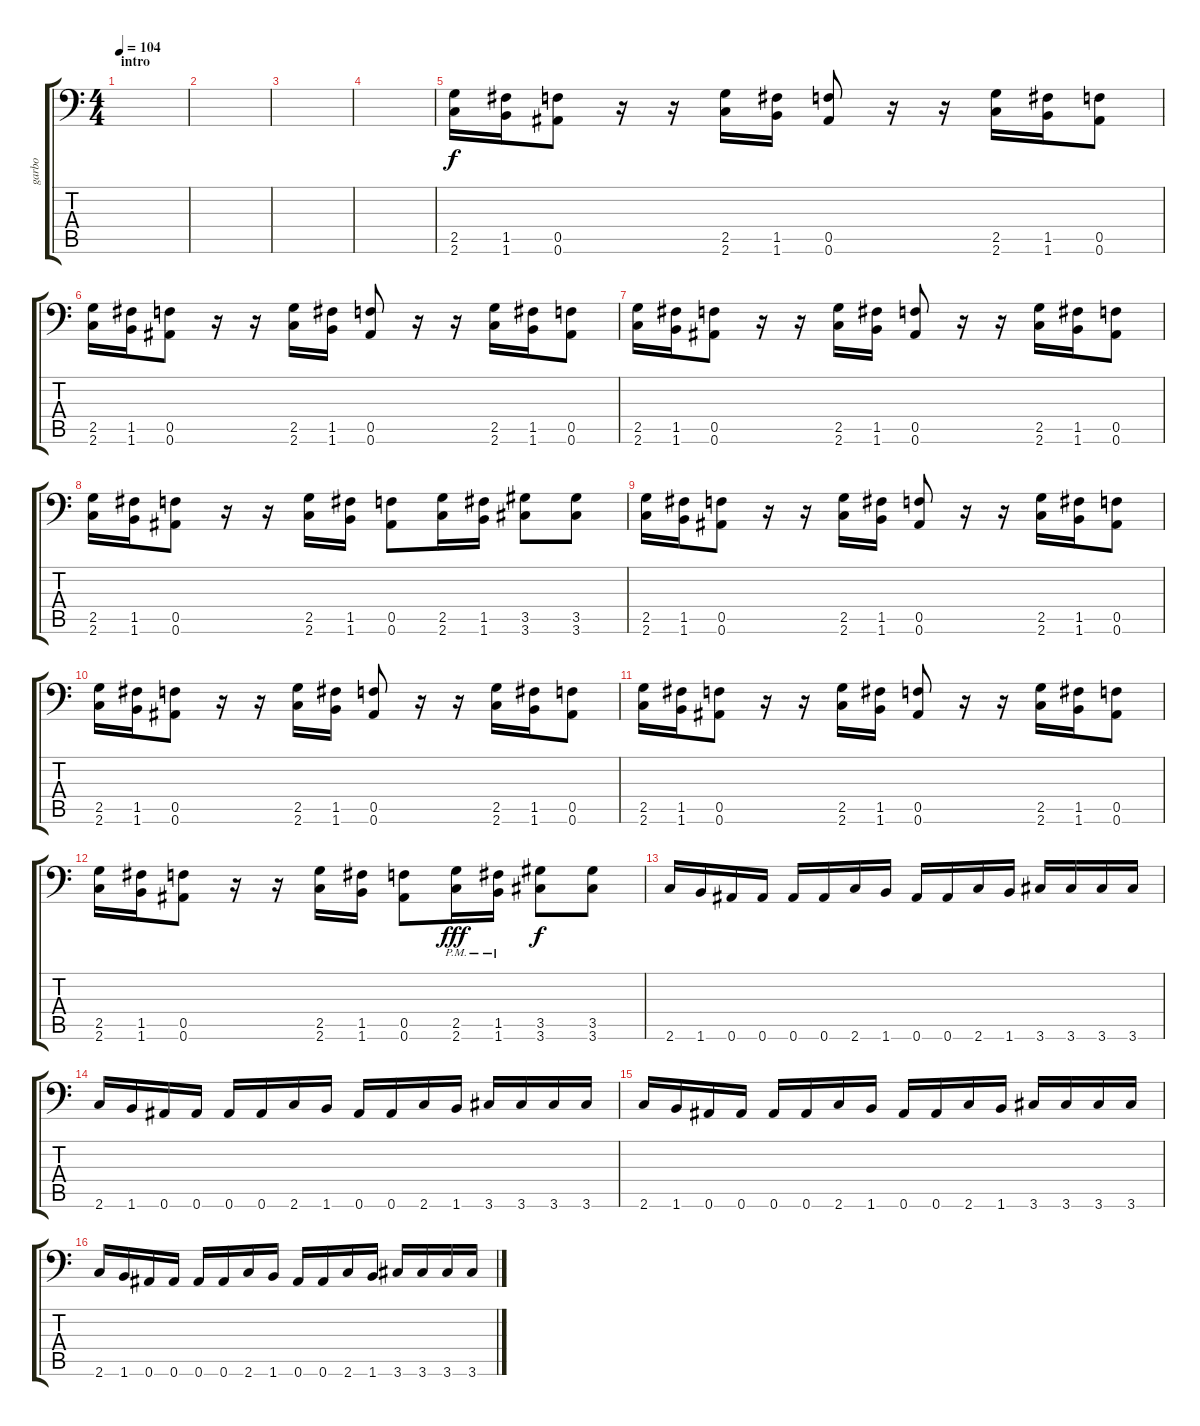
\track ("garbo" "garbo") {instrument overdrivenguitar}
\staff {score tabs}
\tuning (C4 G3 Eb3 Bb2 F2 Bb1) {hide}
\ts (4 4)
\section ("" "intro")
\tempo 104
\clef f4
\ks c
|
|
|
|
(2.5 2.6).16 (1.5 1.6).16 (0.5 0.6).8 r.16 r.16 (2.5 2.6).16 (1.5 1.6).16 (0.5 0.6).8 r.16 r.16 (2.5 2.6).16 (1.5 1.6).16 (0.5 0.6).8 |
(2.5 2.6).16 (1.5 1.6).16 (0.5 0.6).8 r.16 r.16 (2.5 2.6).16 (1.5 1.6).16 (0.5 0.6).8 r.16 r.16 (2.5 2.6).16 (1.5 1.6).16 (0.5 0.6).8 |
(2.5 2.6).16 (1.5 1.6).16 (0.5 0.6).8 r.16 r.16 (2.5 2.6).16 (1.5 1.6).16 (0.5 0.6).8 r.16 r.16 (2.5 2.6).16 (1.5 1.6).16 (0.5 0.6).8 |
(2.5 2.6).16 (1.5 1.6).16 (0.5 0.6).8 r.16 r.16 (2.5 2.6).16 (1.5 1.6).16 (0.5 0.6).8 (2.5 2.6).16 (1.5 1.6).16 (3.5 3.6).8 (3.5 3.6).8 |
(2.5 2.6).16 (1.5 1.6).16 (0.5 0.6).8 r.16 r.16 (2.5 2.6).16 (1.5 1.6).16 (0.5 0.6).8 r.16 r.16 (2.5 2.6).16 (1.5 1.6).16 (0.5 0.6).8 |
(2.5 2.6).16 (1.5 1.6).16 (0.5 0.6).8 r.16 r.16 (2.5 2.6).16 (1.5 1.6).16 (0.5 0.6).8 r.16 r.16 (2.5 2.6).16 (1.5 1.6).16 (0.5 0.6).8 |
(2.5 2.6).16 (1.5 1.6).16 (0.5 0.6).8 r.16 r.16 (2.5 2.6).16 (1.5 1.6).16 (0.5 0.6).8 r.16 r.16 (2.5 2.6).16 (1.5 1.6).16 (0.5 0.6).8 |
(2.5 2.6).16 (1.5 1.6).16 (0.5 0.6).8 r.16 r.16 (2.5 2.6).16 (1.5 1.6).16 (0.5 0.6).8 (2.5{pm} 2.6{pm}).16{dy fff} (1.5{pm} 1.6{pm}).16 (3.5 3.6).8{dy f} (3.5 3.6).8 |
2.6.16 1.6.16 0.6.16 0.6.16 0.6.16 0.6.16 2.6.16 1.6.16 0.6.16 0.6.16 2.6.16 1.6.16 3.6.16 3.6.16 3.6.16 3.6.16 |
2.6.16 1.6.16 0.6.16 0.6.16 0.6.16 0.6.16 2.6.16 1.6.16 0.6.16 0.6.16 2.6.16 1.6.16 3.6.16 3.6.16 3.6.16 3.6.16 |
2.6.16 1.6.16 0.6.16 0.6.16 0.6.16 0.6.16 2.6.16 1.6.16 0.6.16 0.6.16 2.6.16 1.6.16 3.6.16 3.6.16 3.6.16 3.6.16 |
2.6.16 1.6.16 0.6.16 0.6.16 0.6.16 0.6.16 2.6.16 1.6.16 0.6.16 0.6.16 2.6.16 1.6.16 3.6.16 3.6.16 3.6.16 3.6.16
